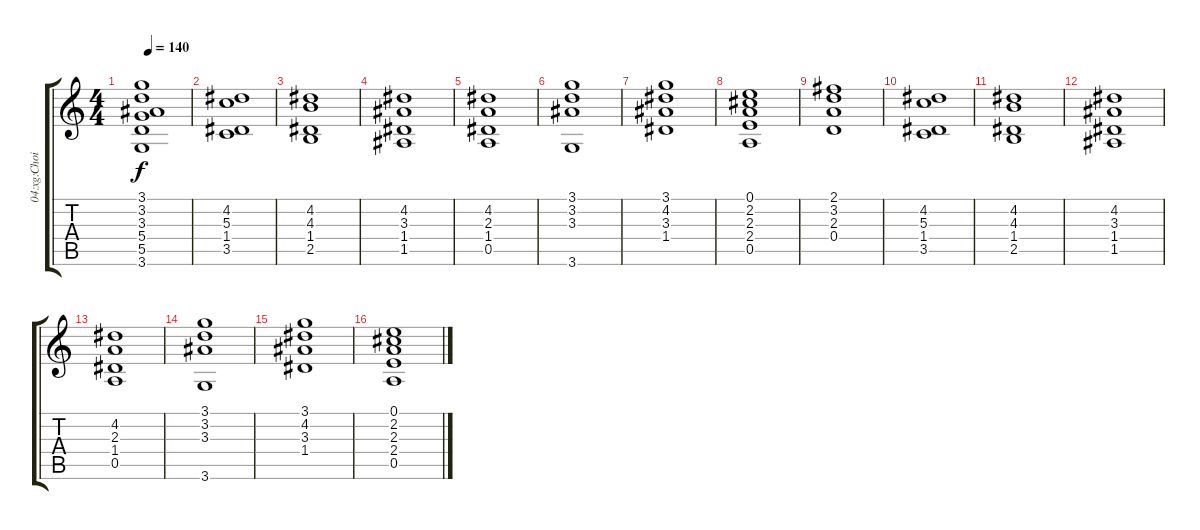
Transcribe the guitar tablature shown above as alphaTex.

\track ("04:xg:Choir Aah" "04:xg:Choi") {instrument acousticguitarnylon}
\staff {score tabs}
\tuning (E4 B3 G3 D3 A2 E2) {hide}
\ts (4 4)
\tempo 140
\clef g2
\ks c
(3.1 3.2 3.3 5.4 5.5 3.6).1{dy f} |
(4.2 5.3 1.4 3.5).1 |
(4.2 4.3 1.4 2.5).1 |
(4.2 3.3 1.4 1.5).1 |
(4.2 2.3 1.4 0.5).1 |
(3.1 3.2 3.3 3.6).1 |
(3.1 4.2 3.3 1.4).1 |
(0.1 2.2 2.3 2.4 0.5).1 |
(2.1 3.2 2.3 0.4).1 |
(4.2 5.3 1.4 3.5).1 |
(4.2 4.3 1.4 2.5).1 |
(4.2 3.3 1.4 1.5).1 |
(4.2 2.3 1.4 0.5).1 |
(3.1 3.2 3.3 3.6).1 |
(3.1 4.2 3.3 1.4).1 |
(0.1 2.2 2.3 2.4 0.5).1
